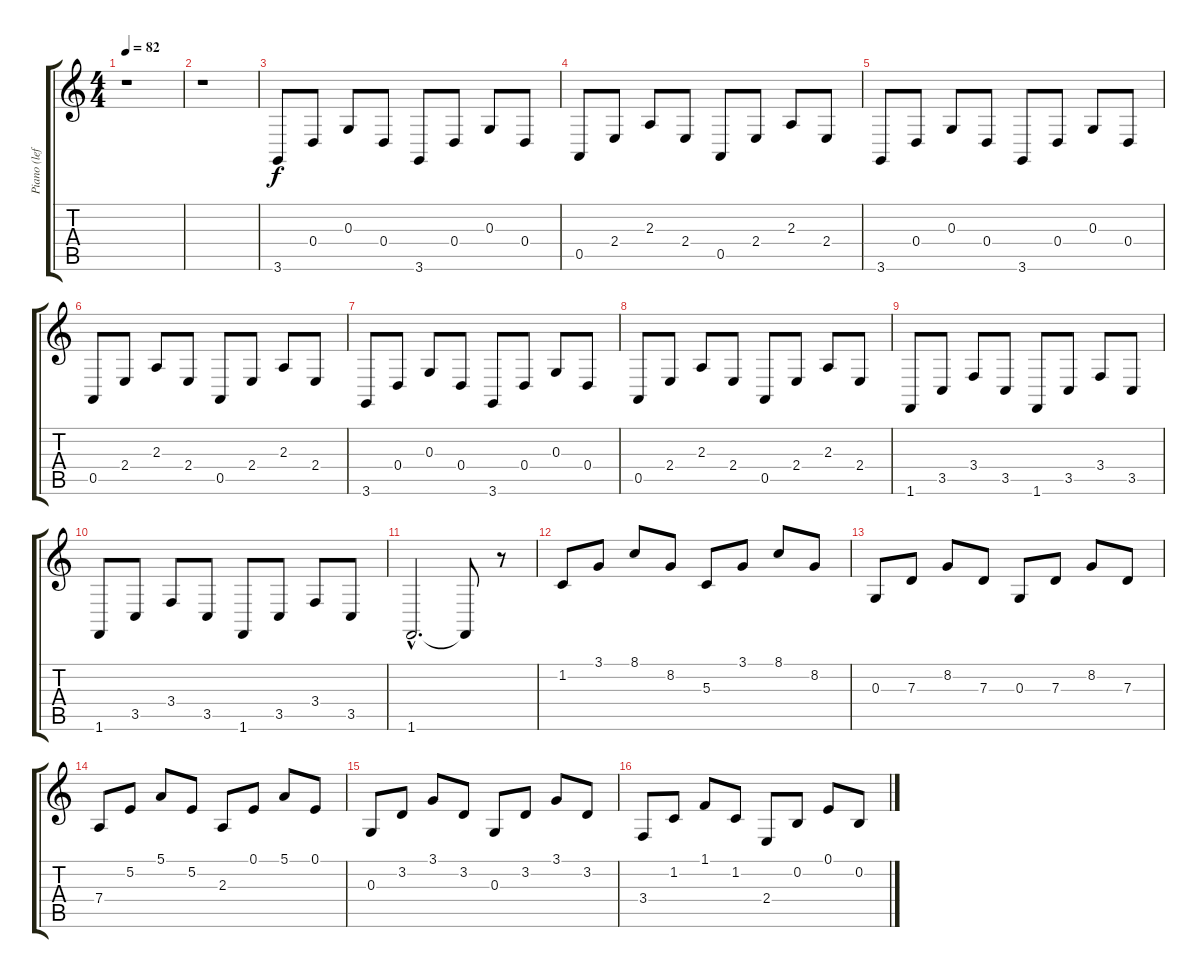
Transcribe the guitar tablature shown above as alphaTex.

\track ("Piano (left)" "Piano (lef") {instrument acousticgrandpiano}
\staff {score tabs}
\tuning (E4 B3 G3 D3 A2 E2) {hide}
\ts (4 4)
\tempo 82
\clef g2
\ks c
r.1{dy f} |
r.1 |
3.6.8 0.4.8 0.3.8 0.4.8 3.6.8 0.4.8 0.3.8 0.4.8 |
0.5.8 2.4.8 2.3.8 2.4.8 0.5.8 2.4.8 2.3.8 2.4.8 |
3.6.8 0.4.8 0.3.8 0.4.8 3.6.8 0.4.8 0.3.8 0.4.8 |
0.5.8 2.4.8 2.3.8 2.4.8 0.5.8 2.4.8 2.3.8 2.4.8 |
3.6.8 0.4.8 0.3.8 0.4.8 3.6.8 0.4.8 0.3.8 0.4.8 |
0.5.8 2.4.8 2.3.8 2.4.8 0.5.8 2.4.8 2.3.8 2.4.8 |
1.6.8 3.5.8 3.4.8 3.5.8 1.6.8 3.5.8 3.4.8 3.5.8 |
1.6.8 3.5.8 3.4.8 3.5.8 1.6.8 3.5.8 3.4.8 3.5.8 |
1.6{hac}.2{d} 1.6{t}.8 r.8 |
1.2.8 3.1.8 8.1.8 8.2.8 5.3.8 3.1.8 8.1.8 8.2.8 |
0.3.8 7.3.8 8.2.8 7.3.8 0.3.8 7.3.8 8.2.8 7.3.8 |
7.4.8 5.2.8 5.1.8 5.2.8 2.3.8 0.1.8 5.1.8 0.1.8 |
0.3.8 3.2.8 3.1.8 3.2.8 0.3.8 3.2.8 3.1.8 3.2.8 |
3.4.8 1.2.8 1.1.8 1.2.8 2.4.8 0.2.8 0.1.8 0.2.8
